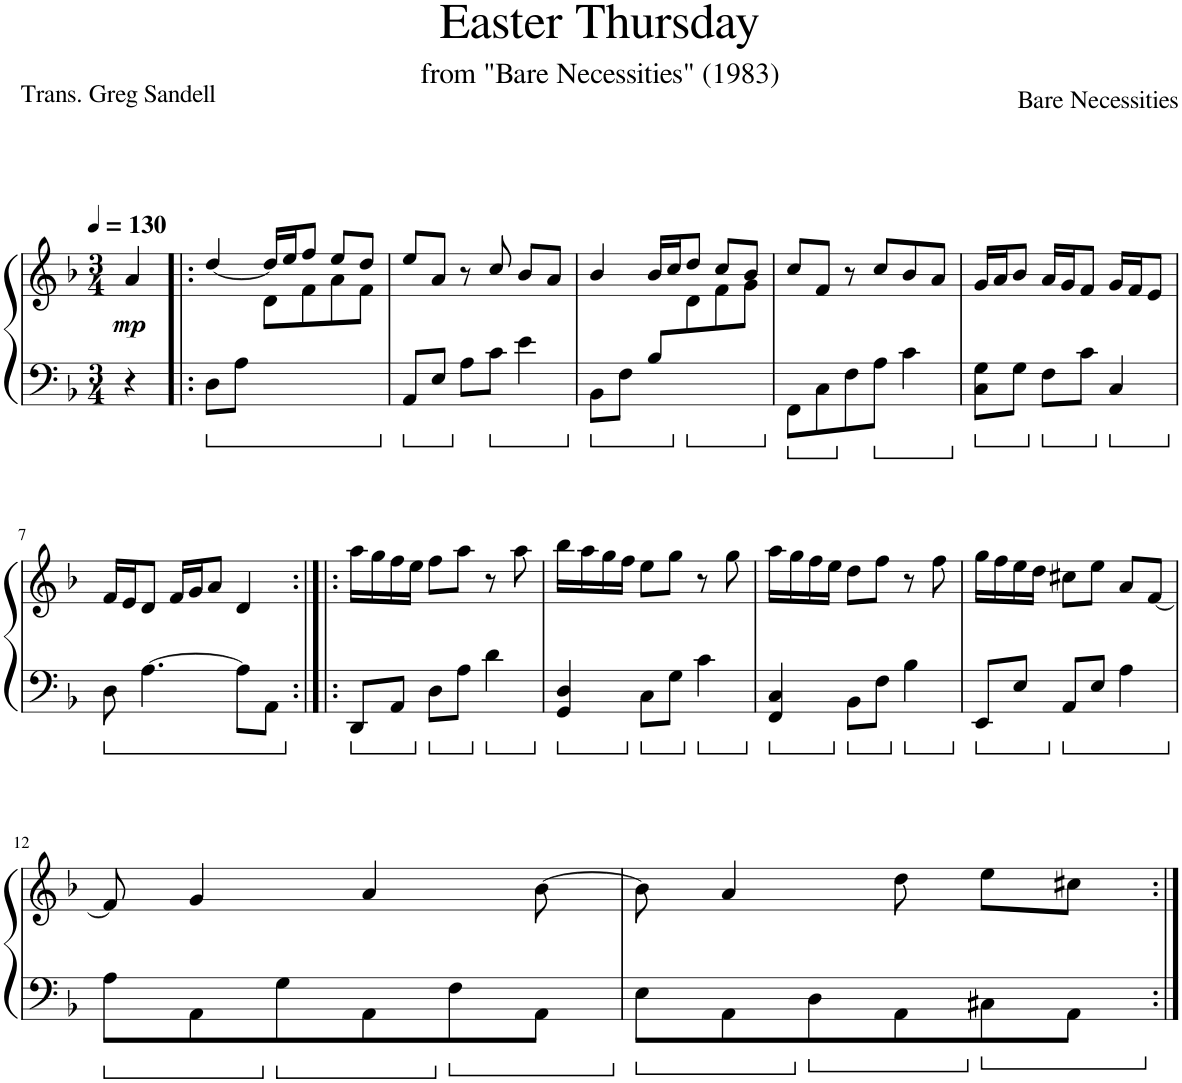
**kern	**kern	**dynam
*part1	*part1	*part1
*staff2	*staff1	*staff1/2
*I"Piano	*	*
*I'Pno.	*	*
*clefF4	*clefG2	*
*k[b-]	*k[b-]	*
*M3/4	*M3/4	*
*MM130	*MM130	*
=1	=1	=1
!	!	!LO:DY:b
4r	4a/	mp
=2!|:	=2!|:	=2!|:
*ped	*	*
*	*^	*
8D\L	[4dd/	4ryy	.
8A\J	.	.	.
2ryy	16dd/LL]	8d\L	.
.	16ee/J	.	.
.	8ff/J	8f\	.
.	8ee/L	8a\	.
.	8dd/J	8f\J	.
*	*v	*v	*
=3	=3	=3
*	*Xped	*
8AA/L	8ee/L	.
8E/J	8a/J	.
8A\L	8r	.
8c\J	8cc/	.
4e\	8b-/L	.
.	8a/J	.
=4	=4	=4
*	*^	*
8BB-\L	4b-/	4.ryy	.
8F\J	.	.	.
8B-/L	16b-/LL	.	.
.	16cc/J	.	.
*	*ped	*	*
4.ryy	8dd/J	8d\	.
.	8cc/L	8f\	.
.	8b-/J	8g\J	.
*	*v	*v	*
=5	=5	=5
*	*Xped	*
8FF\L	8cc/L	.
8C\	8f/J	.
8F\	8r	.
8A\J	8cc/L	.
4c\	8b-/	.
.	8a/J	.
=6	=6	=6
8C\ 8G\L	16g/LL	.
.	16a/J	.
8G\J	8b-/J	.
8F\L	16a/LL	.
.	16g/J	.
8c\J	8f/J	.
4C/	16g/LL	.
.	16f/J	.
.	8e/J	.
!!LO:LB:g=z
=7	=7	=7
8D\	16f/LL	.
.	16e/J	.
[4.A\	8d/J	.
.	16f/LL	.
.	16g/J	.
.	8a/J	.
8A\L]	4d/	.
8AA\J	.	.
=8:|!|:	=8:|!|:	=8:|!|:
8DD/L	16aa\LL	.
.	16gg\	.
8AA/J	16ff\	.
.	16ee\JJ	.
8D\L	8ff\L	.
8A\J	8aa\J	.
4d\	8r	.
.	8aa\	.
=9	=9	=9
4GG/ 4D/	16bb-\LL	.
.	16aa\	.
.	16gg\	.
.	16ff\JJ	.
8C\L	8ee\L	.
8G\J	8gg\J	.
4c\	8r	.
.	8gg\	.
=10	=10	=10
4FF/ 4C/	16aa\LL	.
.	16gg\	.
.	16ff\	.
.	16ee\JJ	.
8BB-\L	8dd\L	.
8F\J	8ff\J	.
4B-\	8r	.
.	8ff\	.
=11	=11	=11
8EE/L	16gg\LL	.
.	16ff\	.
8E/J	16ee\	.
.	16dd\JJ	.
8AA/L	8cc#X\L	.
8E/J	8ee\J	.
4A\	8a/L	.
.	[8f/J	.
!!LO:LB:g=z
=12	=12	=12
8A\L	8f/]	.
8AA\	4g/	.
8G\	.	.
8AA\	4a/	.
8F\	.	.
8AA\J	[8b-\	.
=13	=13	=13
8E\L	8b-\]	.
8AA\	4a/	.
8D\	.	.
8AA\	8dd\	.
8C#X\	8ee\L	.
8AA\J	8cc#X\J	.
=:|!	=:|!	=:|!
*-	*-	*-
